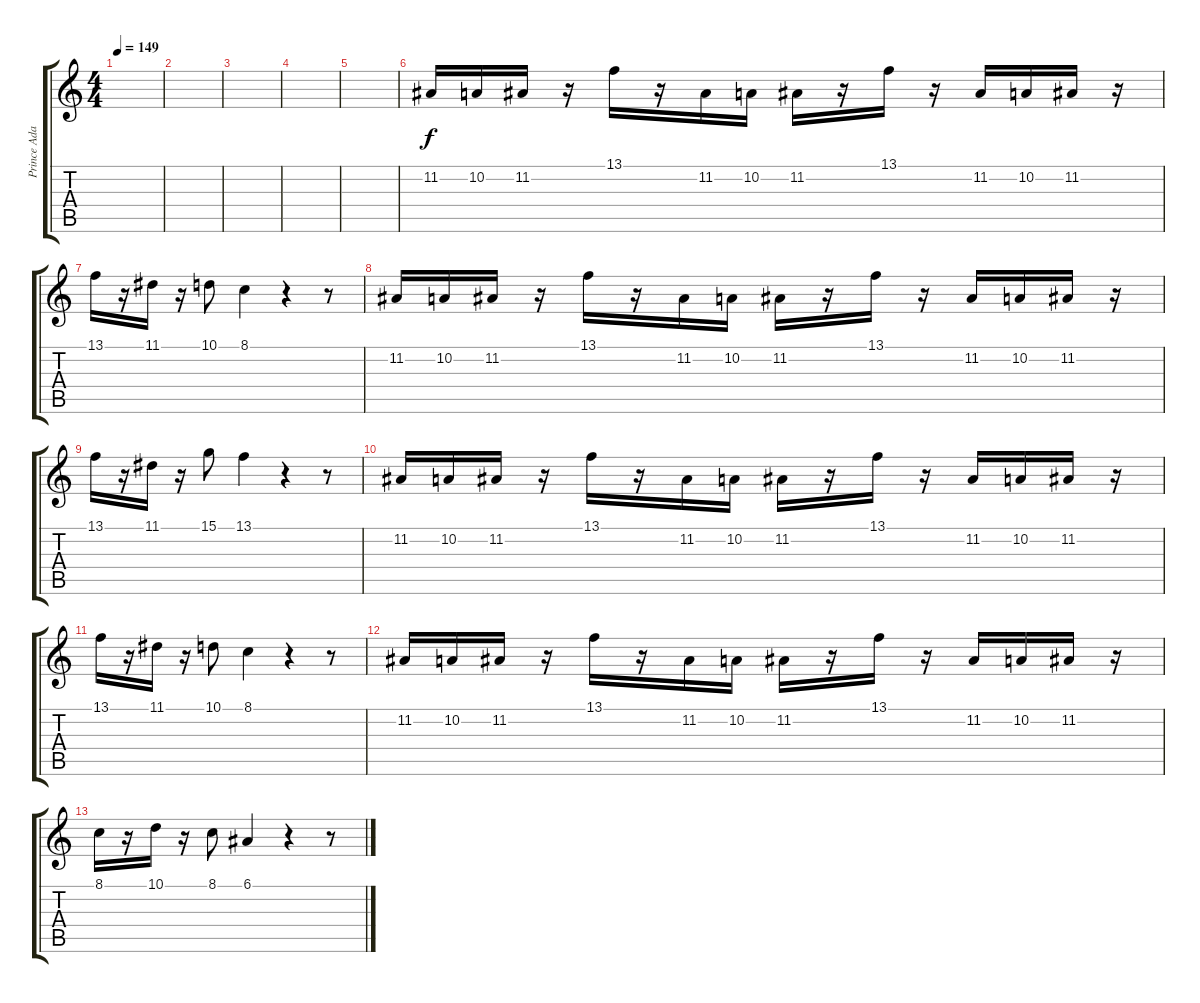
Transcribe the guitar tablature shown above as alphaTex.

\track ("Prince Adam" "Prince Ada") {instrument trumpet}
\staff {score tabs}
\tuning (E4 B3 G3 D3 A2 E2) {hide}
\ts (4 4)
\tempo 149
\clef g2
\ks c
|
|
|
|
|
11.2.16{volume 13} 10.2.16 11.2.16 r.16 13.1.16 r.16 11.2.16 10.2.16 11.2.16 r.16 13.1.16 r.16 11.2.16 10.2.16 11.2.16 r.16 |
13.1.16 r.16 11.1.16 r.16 10.1.8 8.1.4 r.4 r.8 |
11.2.16{volume 13} 10.2.16 11.2.16 r.16 13.1.16 r.16 11.2.16 10.2.16 11.2.16 r.16 13.1.16 r.16 11.2.16 10.2.16 11.2.16 r.16 |
13.1.16 r.16 11.1.16 r.16 15.1.8 13.1.4 r.4 r.8 |
11.2.16{volume 13} 10.2.16 11.2.16 r.16 13.1.16 r.16 11.2.16 10.2.16 11.2.16 r.16 13.1.16 r.16 11.2.16 10.2.16 11.2.16 r.16 |
13.1.16 r.16 11.1.16 r.16 10.1.8 8.1.4 r.4 r.8 |
11.2.16{volume 13} 10.2.16 11.2.16 r.16 13.1.16 r.16 11.2.16 10.2.16 11.2.16 r.16 13.1.16 r.16 11.2.16 10.2.16 11.2.16 r.16 |
8.1.16 r.16 10.1.16 r.16 8.1.8 6.1.4 r.4 r.8
